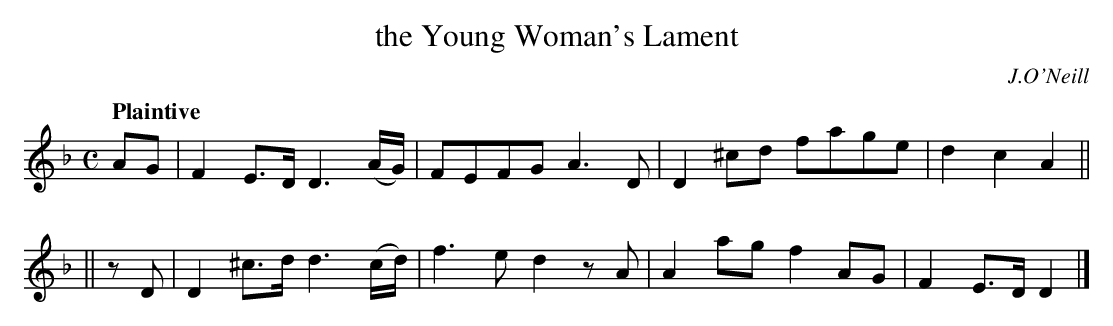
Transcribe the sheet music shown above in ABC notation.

X:1
T: the Young Woman's Lament
O: J.O'Neill
Q: "Plaintive"
M: C
L: 1/8
K: Dm
AG | F2E>D D3(A/G/) | FEFG A3D | D2^cd fage | d2c2 A2 ||
|| zD | D2^c>d d3(c/d/) | f3e d2zA | A2ag f2AG | F2E>D D2 |]
